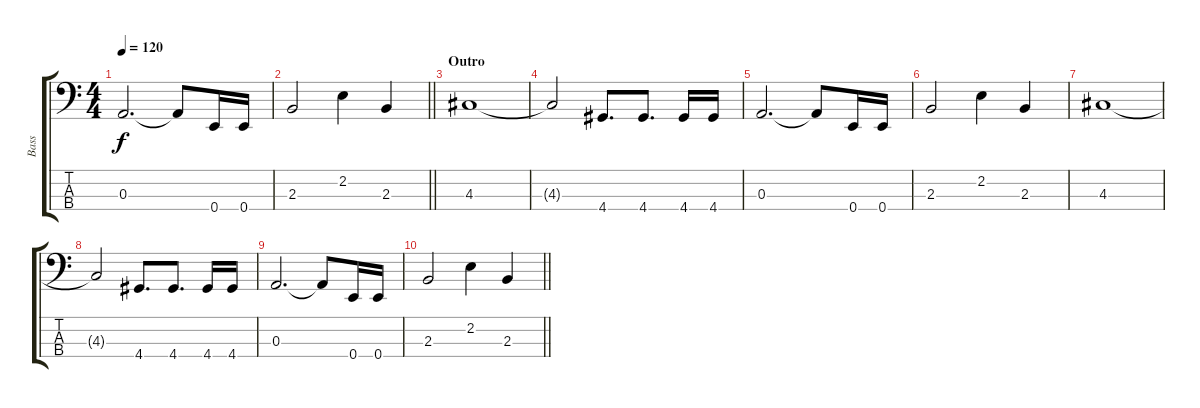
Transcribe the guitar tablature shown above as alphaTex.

\track ("Bass" "Bass") {instrument electricbassfinger}
\staff {score tabs}
\tuning (G2 D2 A1 E1) {hide}
\ts (4 4)
\tempo 120
\clef f4
\ks c
0.3.2{d dy f} 0.3{t}.8 0.4.16 0.4.16 |
\barLineRight lightlight
2.3.2 2.2.4 2.3.4 |
\section ("" "Outro")
4.3.1 |
4.3{t}.2 4.4.8{d} 4.4.8{d} 4.4.16 4.4.16 |
0.3.2{d} 0.3{t}.8 0.4.16 0.4.16 |
2.3.2 2.2.4 2.3.4 |
4.3.1 |
4.3{t}.2 4.4.8{d} 4.4.8{d} 4.4.16 4.4.16 |
0.3.2{d} 0.3{t}.8 0.4.16 0.4.16 |
\barLineRight lightlight
2.3.2 2.2.4 2.3.4
